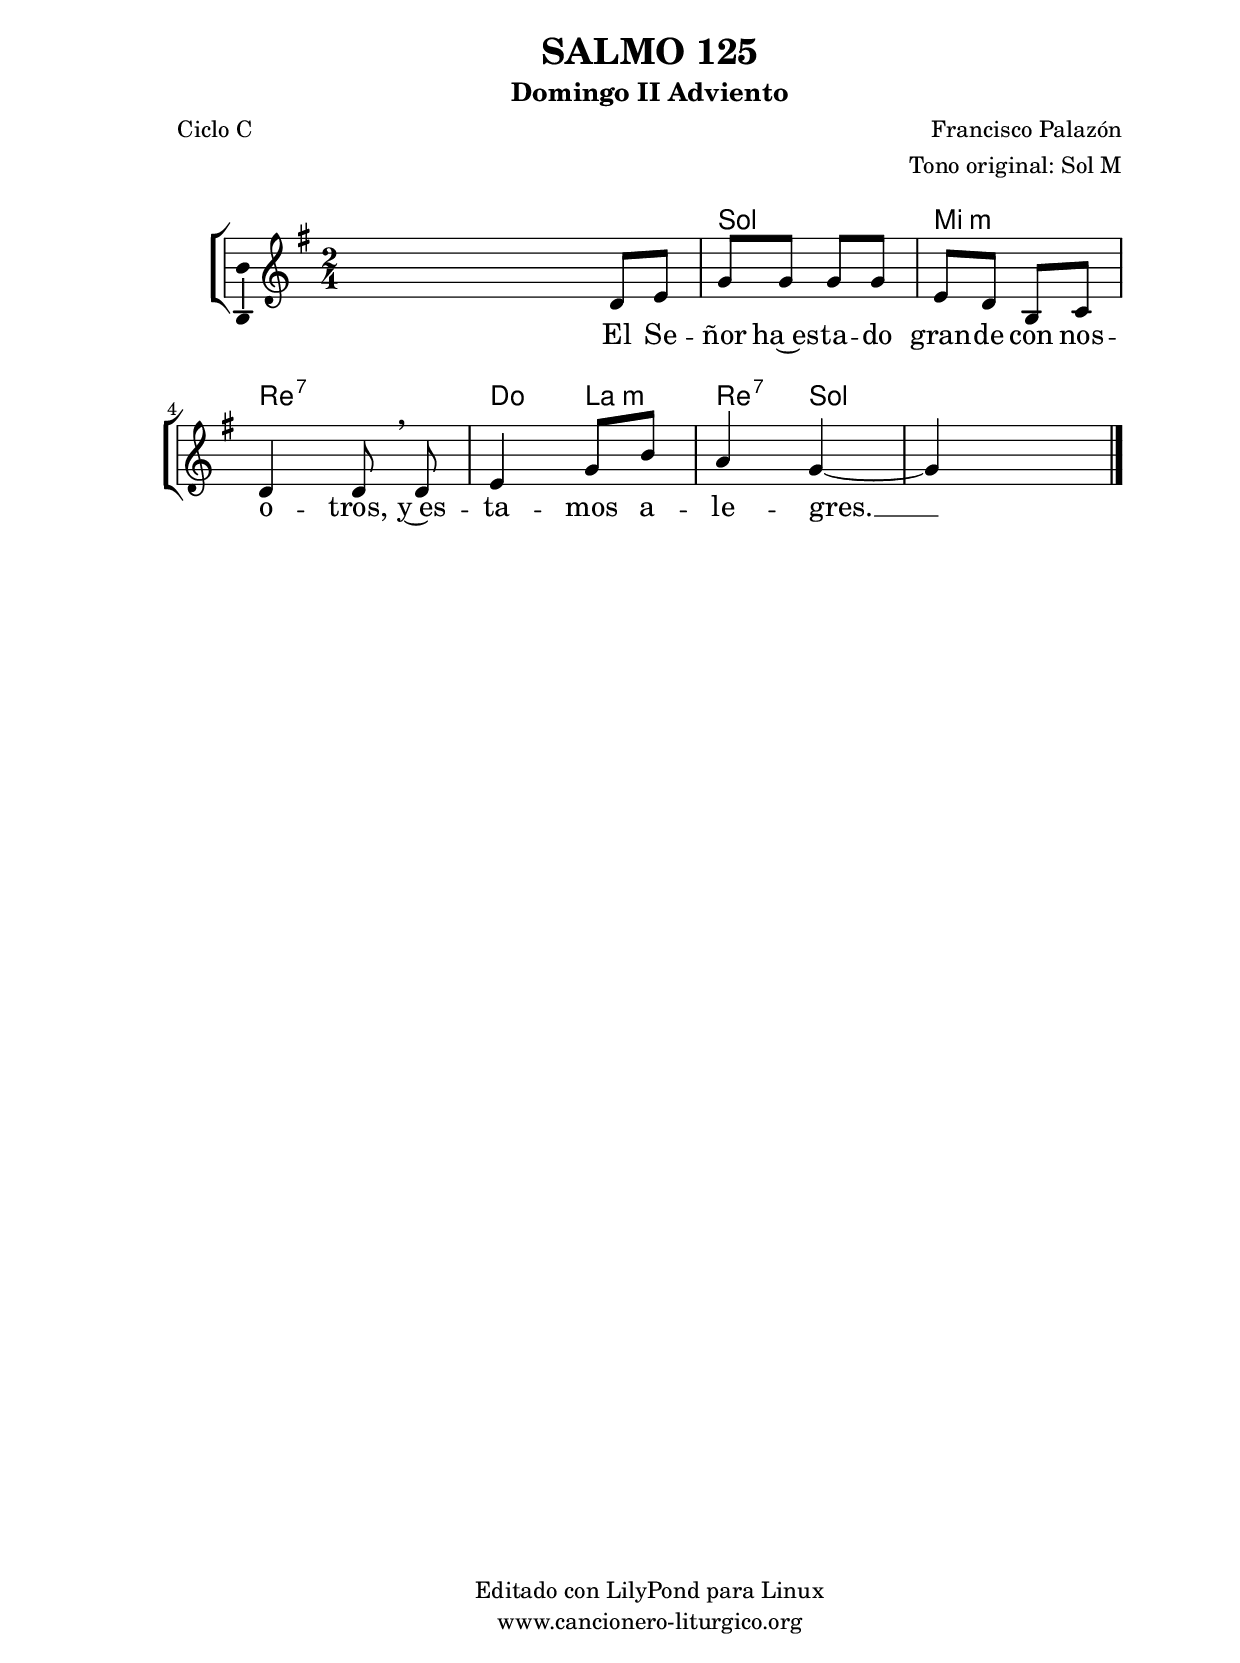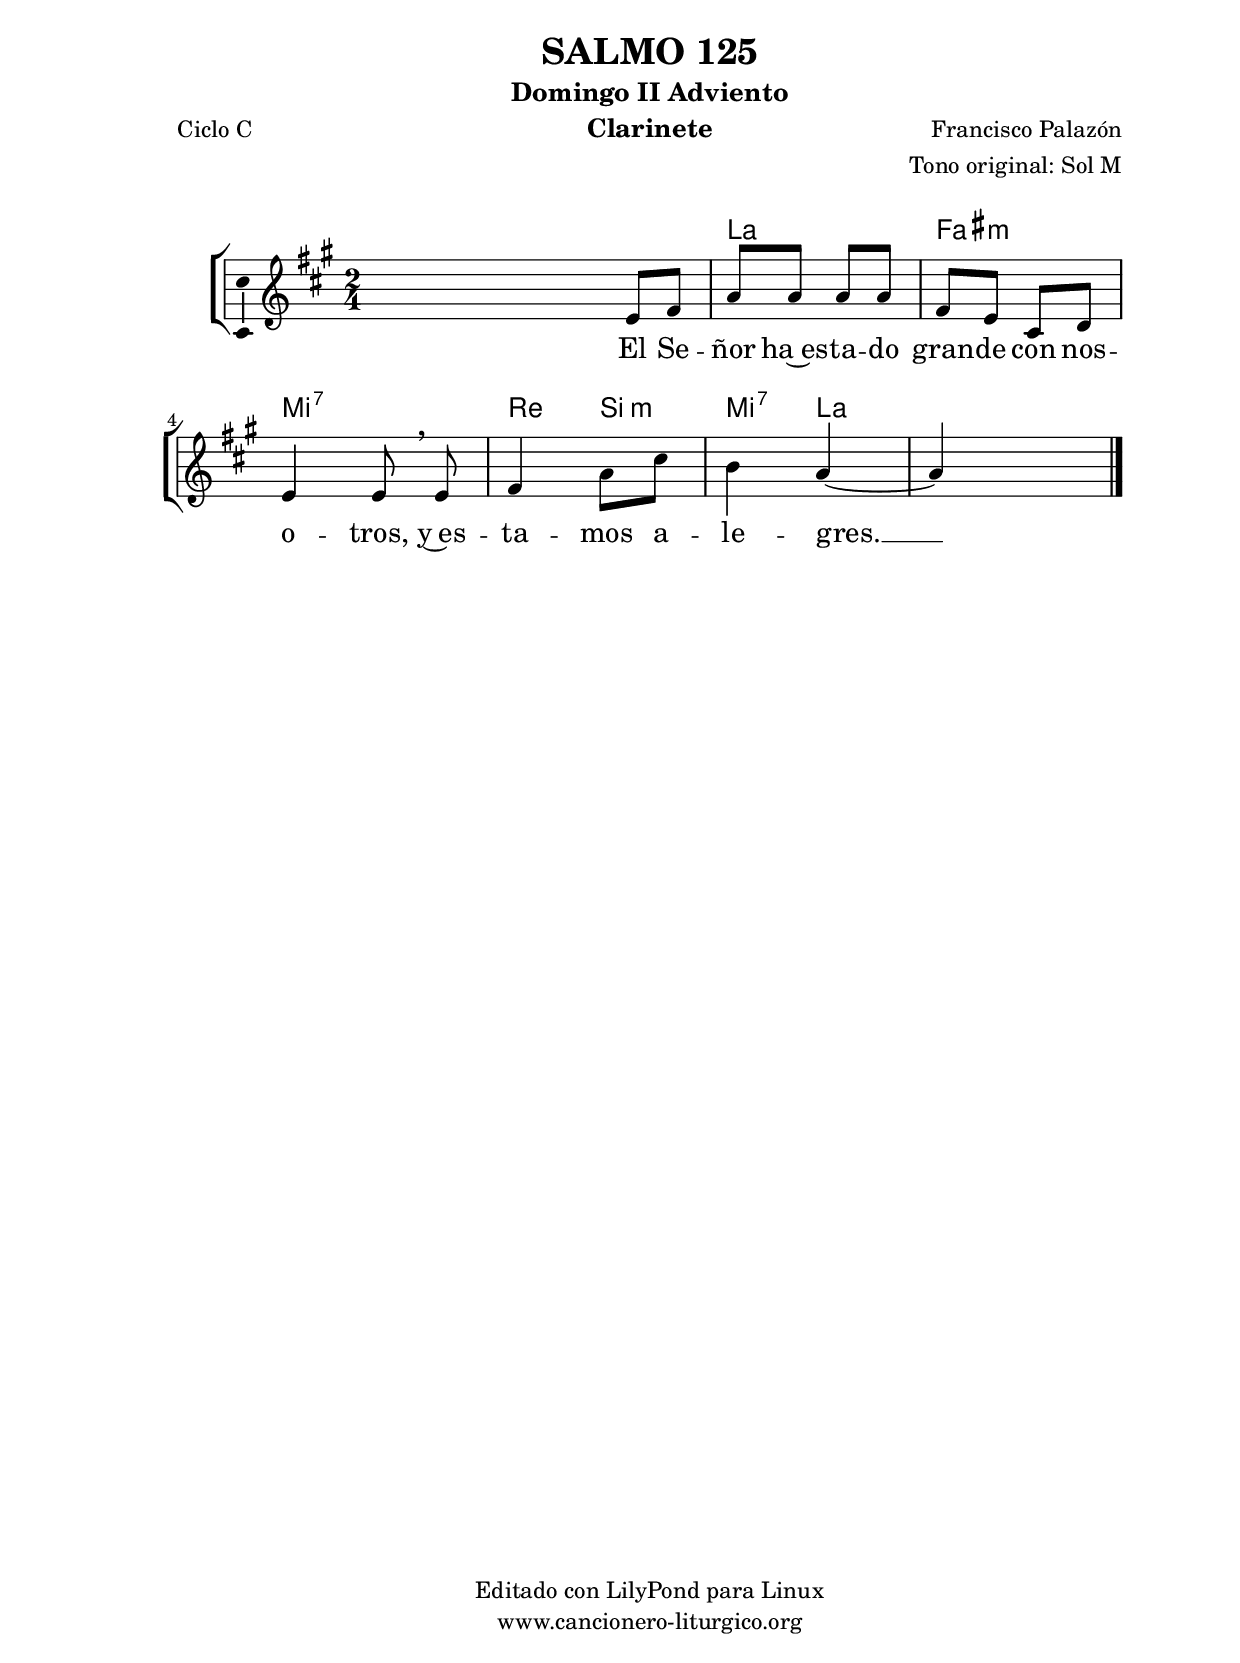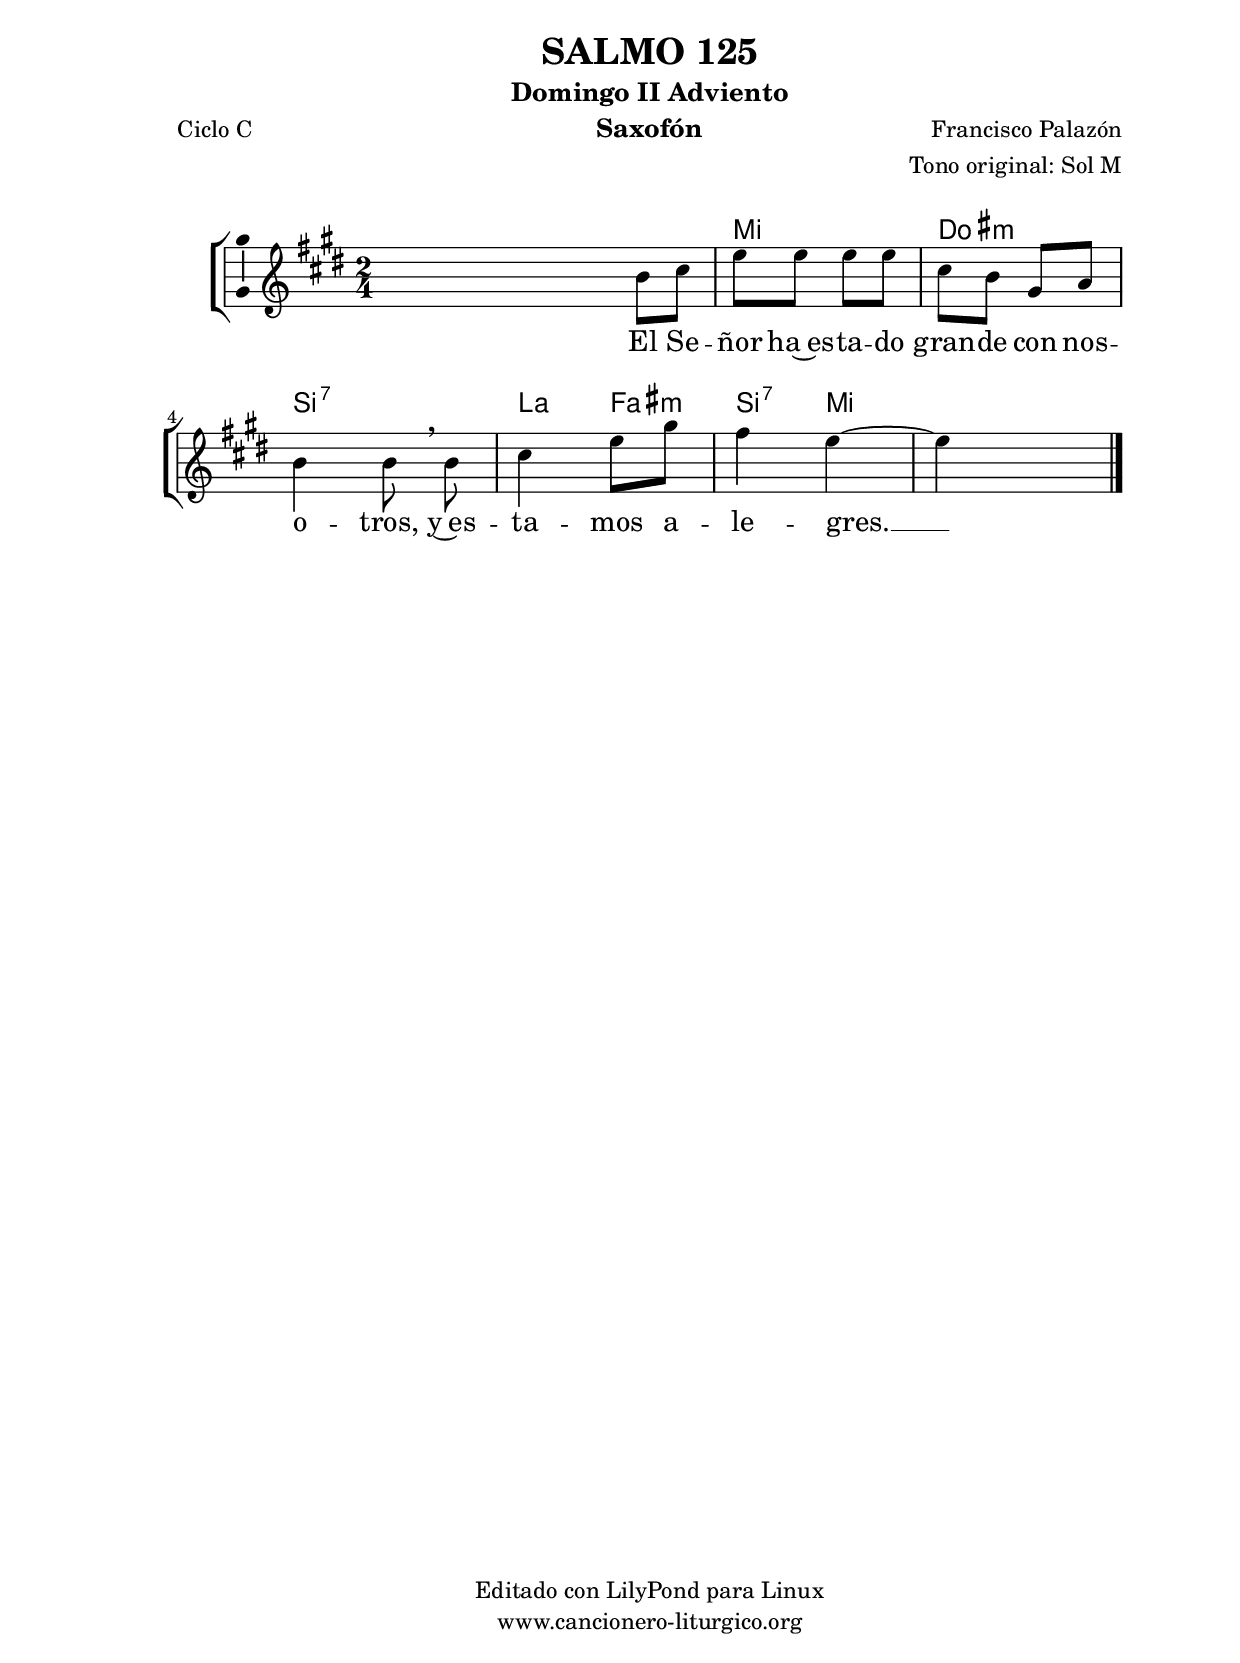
%
%para convertir .midi en .wav:
%timidity filename.midi -Ow -o finename.wav
%
%
%Para convertir de .wav a .mp3:
%lame -h -m j filename.wav
%
%
%para escuchar el midi:
%timidity nombrefichero.midi
%


%versión de lilypond para la que se ha escrito esta partitura:
\version "2.16.0"

	%Tamaño papel
	#(set-default-paper-size "a4")
	%Tamaño partitura
	#(set-global-staff-size 20)
	%No responde al pulsar sobre una nota
	#(ly:set-option 'point-and-click #f)

%parámetros del encabezamiento:
\header {
	title = "SALMO 125"
	subtitle = "Domingo II Adviento"
	composer = "Francisco Palazón"
	poet = "Ciclo C"
	meter = ""
	arranger = "Tono original: Sol M"
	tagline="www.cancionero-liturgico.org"
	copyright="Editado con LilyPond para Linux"
	tiempo = "Adviento"
	usos = "Salmo"
	letra = "El Señor ha estado grande con nosotros, y estamos alegres."
	}

%parámetros asociados al papel:
\paper  {
	oddHeaderMarkup = \markup {\fill-line { \on-the-fly #not-first-page \fromproperty #'header:title \on-the-fly #not-first-page \fromproperty #'header:composer }}
	evenHeaderMarkup = \markup {\fill-line { \fromproperty #'header:composer \fromproperty #'header:title }}
	#(set-paper-size "a4")
	print-page-number = ##f
	first-page-number = 1
	print-first-page-number = ##f
%	head-separation = 3.0 \cm
	top-margin = 2.0 \cm
	bottom-margin = 0.5\cm
%%%	bottom-margin = -1.0\cm
	left-margin = 3.0 \cm
	line-width = 16.0 \cm 
	indent = 8\mm
	interscoreline = 2.\mm
	between-system-space = 15\mm
%	para que las partituras no llenen la hoja:
	ragged-bottom = ##t
%	idem para la última hoja:
	ragged-last-bottom = ##f
%	para que las partituras llenen el ancho del papel:
	ragged-last = ##f
	after-title-space = 2.5 \cm
%page-count=1
%system-count=8

	%Flexible Vertical Spacing
%	markup-markup-spacing =
%	#'((basic-distance . 15) (minimum-distance . 15) (padding . 3))
	markup-system-spacing =
	#'((basic-distance . 15) (minimum-distance . 15) (padding . 3))
	system-system-spacing =
	#'((basic-distance . 15) (minimum-distance . 15) (padding . 3))
	score-system-spacing =
	#'((basic-distance . 15) (minimum-distance . 15) (padding . 5))
%	top-system-spacing = % header
%	#'((basic-distance . 8) (minimum-distance . 0) (padding . 3))
%	top-markup-spacing =
%	#'((basic-distance . 20) (minimum-distance . 20) (padding . 3))
	last-bottom-spacing = % footer
	#'((basic-distance . 5) (minimum-distance . 5) (padding . 3))
%	score-markup-spacing =
%	#'((basic-distance . 16) (minimum-distance . 13) (padding . 3))

	}


%parámetros que afectan a toda la partitura:
global =  {
	%clave de sol (G):
	\clef G
	%armadura:
%	\transpose ees d
	\key g \major
	\tempo 4=90
	\set Score.tempoHideNote = ##t
	}


acordes = {
	\italianChords
	\chordmode {
%	\transpose ees d
{

s2 g2 e:m d:7 c4 a:m d:7 g s2

	}
	}
}

melodia = 
%\transpose ees d
{
	\relative c'{

\time 2/4
s4 d8 e
g8 g g g
e8 d b c
d4 d8 \breathe d8
e4 g8 b
a4 g~
g4 s4

	\bar "|."
	}
	}


texto = \lyricmode {
El Se -- ñor ha~es -- ta -- do gran -- de con nos -- o -- tros, y~es -- ta -- mos a -- le -- gres. __
	}


acordesStaff = \context ChordNames = acordesStaff <<
	\set chordChanges = ##t
	\acordes
	>>


vozStaff = \context Voice = vozStaff
\with {\consists "Ambitus_engraver"}
<<
%	\set Staff.instrumentName = ""
%	\set Staff.shortInstrumentName = ""
%	\set Staff.midiInstrument = #"clarinet"
%	\set Staff.midiInstrument = #"cello"
%	\set Staff.midiInstrument = #"flute"
	\set Staff.midiInstrument = #"electric guitar (jazz)"
%	\set Staff.midiInstrument = #"english horn"
%	\set Staff.midiInstrument = #"violin"
%	\set Staff.midiInstrument = #"glockenspiel"
	\set Staff.midiMinimumVolume = #0.7
	\set Staff.midiMaximumVolume = #0.9
	\global
	\melodia
	>>


textoStaff = \context Lyrics = textoStaff <<
	\lyricsto vozStaff \texto
	>>

\book {
	\score {
		\context ChoirStaff {
			\override StaffGroup.SystemStartBracket #'collapse-height = #1
			\override Score.SystemStartBar #'collapse-height = #1
			<<
			\acordesStaff
			\vozStaff
			\textoStaff
			>>
			}
		\layout {
	    		\context {
				\Lyrics
				\override LyricText #'font-size = #2
				}
	   		 \context {
				\Score
				%fontSize = #3
				\override StaffSymbol #'staff-space = #(magstep +3)
				%\override Beam #'thickness = #0.55
				%\override SpacingSpanner #'spacing-increment = #1.0
				%\override Slur #'height-limit = #1.5
				}
			}
		}
	\score {
		\unfoldRepeats
		\context ChoirStaff {
			<<
			\acordesStaff
			\vozStaff
			>>
			}
		\midi {
	  		\context {
	  			\Score
				tempoWholesPerMinute = #(ly:make-moment 70 4)
				}
			}
		}
	}

%Partitura para clarinete
#(define output-suffix "C")
\book {
	\header{
		instrument = "Clarinete"
		}
	\score {
		\context ChoirStaff {
			\override StaffGroup.SystemStartBracket #'collapse-height = #1
			\override Score.SystemStartBar #'collapse-height = #1
\transpose c d
			<<
			\acordesStaff
			\vozStaff
			\textoStaff
			>>
			}
		\layout {
	    		\context {
				\Lyrics
				\override LyricText #'font-size = #2
				}
	   		 \context {
				\Score
				%fontSize = #3
				\override StaffSymbol #'staff-space = #(magstep +3)
				%\override Beam #'thickness = #0.55
				%\override SpacingSpanner #'spacing-increment = #1.0
				%\override Slur #'height-limit = #1.5
				}
			}
		}
	}

%Partitura para saxofón
#(define output-suffix "S")
\book {
	\header{
		instrument = "Saxofón"
		}
	\score {
		\context ChoirStaff {
			\override StaffGroup.SystemStartBracket #'collapse-height = #1
			\override Score.SystemStartBar #'collapse-height = #1
\transpose c a
			<<
			\acordesStaff
			\vozStaff
			\textoStaff
			>>
			}
		\layout {
	    		\context {
				\Lyrics
				\override LyricText #'font-size = #2
				}
	   		 \context {
				\Score
				%fontSize = #3
				\override StaffSymbol #'staff-space = #(magstep +3)
				%\override Beam #'thickness = #0.55
				%\override SpacingSpanner #'spacing-increment = #1.0
				%\override Slur #'height-limit = #1.5
				}
			}
		}
	}

